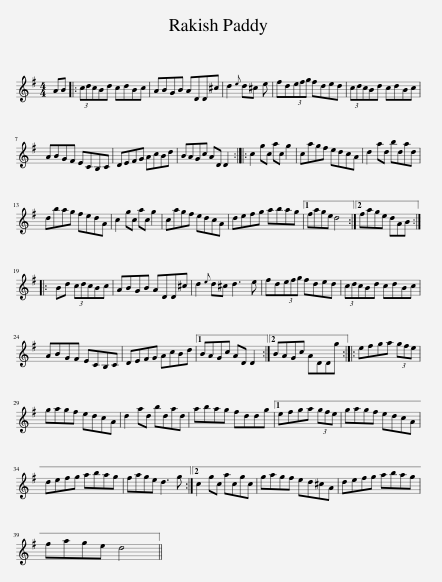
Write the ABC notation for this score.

X:1
L:1/8
M:4/4
I:linebreak $
K:G
V:1 treble
V:1
 AB |: (3cdcBd cdBc | ABGB ADD^c | d2{e} d^c e | fd(3efg fded | %5
 (3cdcBd cdBc |$ ABGF ECB,C | DEFG AcBd | BAGc AD D2 :: c2 gc ac g2 | %10
 cagf edcA | d2 ad bdad |$ dbag fedA | c2 gc ac g2 | cagf edcA | %15
 defg abag |1 fage d4 :|2 fage dAB ::$ Bd (3cdcBc | ABGB ADD^c | %20
 d2{e} d^c d3 e | fd(3efg fded | (3cdcBd cdBc |$ ABGF ECB,C | DEFG AcBd |1 %25
 BAGc AD D2 :|2 BAGc ADDg :: efga (3gfe |$ gagf edcA | d2 ad bdad | %30
 abag fddg |1 efga (3gfe | gagf edcA |$ defg abag | fage d3 g :|2 %35
 c2 gc acgc | gagf ed^cA | defg abag |$ fage d4 || %39
